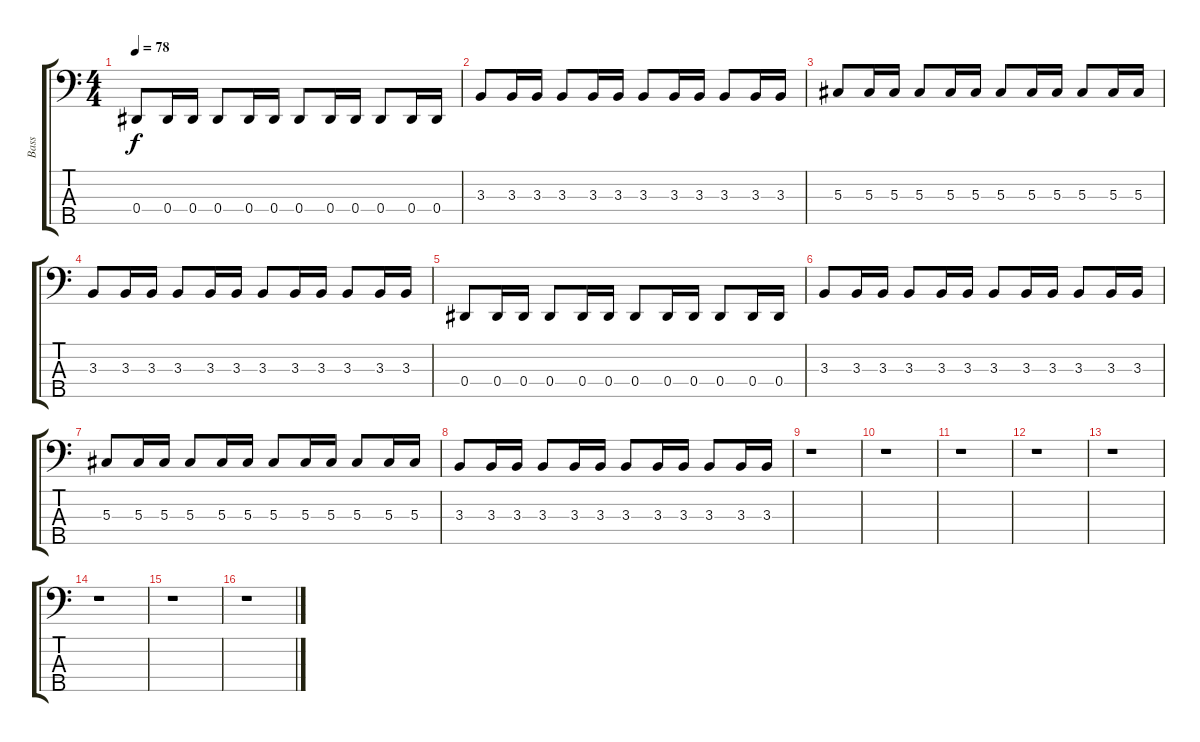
\track ("Bass" "Bass") {instrument electricbassfinger}
\staff {score tabs}
\tuning (Gb2 Db2 Ab1 Eb1 Bb0) {hide}
\ts (4 4)
\tempo 78
\clef f4
\ks c
0.4.8{dy f} 0.4.16 0.4.16 0.4.8 0.4.16 0.4.16 0.4.8 0.4.16 0.4.16 0.4.8 0.4.16 0.4.16 |
3.3.8 3.3.16 3.3.16 3.3.8 3.3.16 3.3.16 3.3.8 3.3.16 3.3.16 3.3.8 3.3.16 3.3.16 |
5.3.8 5.3.16 5.3.16 5.3.8 5.3.16 5.3.16 5.3.8 5.3.16 5.3.16 5.3.8 5.3.16 5.3.16 |
3.3.8 3.3.16 3.3.16 3.3.8 3.3.16 3.3.16 3.3.8 3.3.16 3.3.16 3.3.8 3.3.16 3.3.16 |
0.4.8{volume 0} 0.4.16 0.4.16 0.4.8 0.4.16 0.4.16 0.4.8 0.4.16 0.4.16 0.4.8 0.4.16 0.4.16 |
3.3.8 3.3.16 3.3.16 3.3.8 3.3.16 3.3.16 3.3.8 3.3.16 3.3.16 3.3.8 3.3.16 3.3.16 |
5.3.8 5.3.16 5.3.16 5.3.8 5.3.16 5.3.16 5.3.8 5.3.16 5.3.16 5.3.8 5.3.16 5.3.16 |
3.3.8 3.3.16 3.3.16 3.3.8 3.3.16 3.3.16 3.3.8 3.3.16 3.3.16 3.3.8 3.3.16 3.3.16 |
r.1 |
r.1 |
r.1 |
r.1 |
r.1 |
r.1 |
r.1 |
r.1
